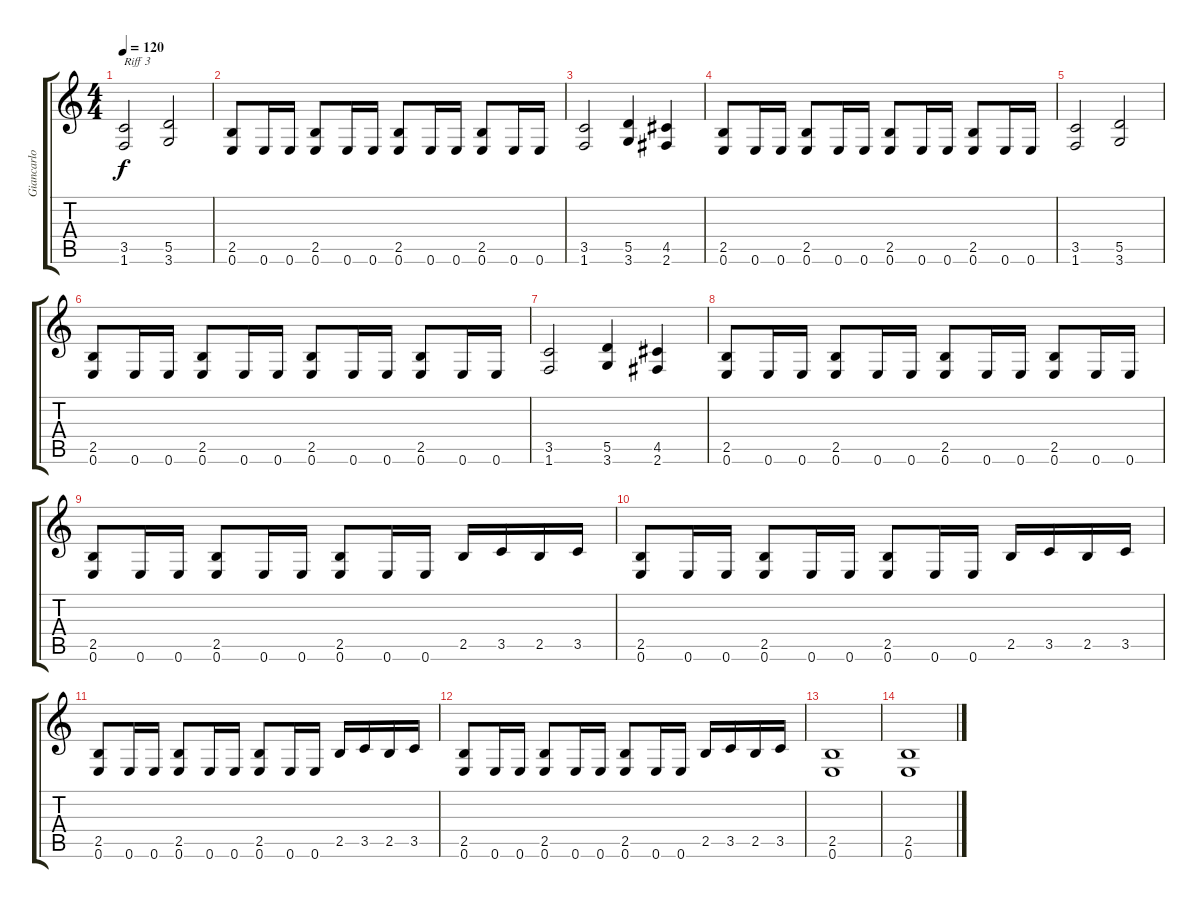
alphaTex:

\track ("Giancarlo" "Giancarlo") {instrument distortionguitar}
\staff {score tabs}
\tuning (E4 B3 G3 D3 A2 E2) {hide}
\ts (4 4)
\tempo 120
\clef g2
\ks c
(3.5 1.6).2{txt "Riff 3" dy f} (5.5 3.6).2 |
(2.5 0.6).8 0.6.16 0.6.16 (2.5 0.6).8 0.6.16 0.6.16 (2.5 0.6).8 0.6.16 0.6.16 (2.5 0.6).8 0.6.16 0.6.16 |
(3.5 1.6).2 (5.5 3.6).4 (4.5 2.6).4 |
(2.5 0.6).8 0.6.16 0.6.16 (2.5 0.6).8 0.6.16 0.6.16 (2.5 0.6).8 0.6.16 0.6.16 (2.5 0.6).8 0.6.16 0.6.16 |
(3.5 1.6).2 (5.5 3.6).2 |
(2.5 0.6).8 0.6.16 0.6.16 (2.5 0.6).8 0.6.16 0.6.16 (2.5 0.6).8 0.6.16 0.6.16 (2.5 0.6).8 0.6.16 0.6.16 |
(3.5 1.6).2 (5.5 3.6).4 (4.5 2.6).4 |
(2.5 0.6).8 0.6.16 0.6.16 (2.5 0.6).8 0.6.16 0.6.16 (2.5 0.6).8 0.6.16 0.6.16 (2.5 0.6).8 0.6.16 0.6.16 |
(2.5 0.6).8 0.6.16 0.6.16 (2.5 0.6).8 0.6.16 0.6.16 (2.5 0.6).8 0.6.16 0.6.16 2.5.16 3.5.16 2.5.16 3.5.16 |
(2.5 0.6).8 0.6.16 0.6.16 (2.5 0.6).8 0.6.16 0.6.16 (2.5 0.6).8 0.6.16 0.6.16 2.5.16 3.5.16 2.5.16 3.5.16 |
(2.5 0.6).8 0.6.16 0.6.16 (2.5 0.6).8 0.6.16 0.6.16 (2.5 0.6).8 0.6.16 0.6.16 2.5.16 3.5.16 2.5.16 3.5.16 |
(2.5 0.6).8 0.6.16 0.6.16 (2.5 0.6).8 0.6.16 0.6.16 (2.5 0.6).8 0.6.16 0.6.16 2.5.16 3.5.16 2.5.16 3.5.16 |
(2.5 0.6).1 |
(2.5 0.6).1
